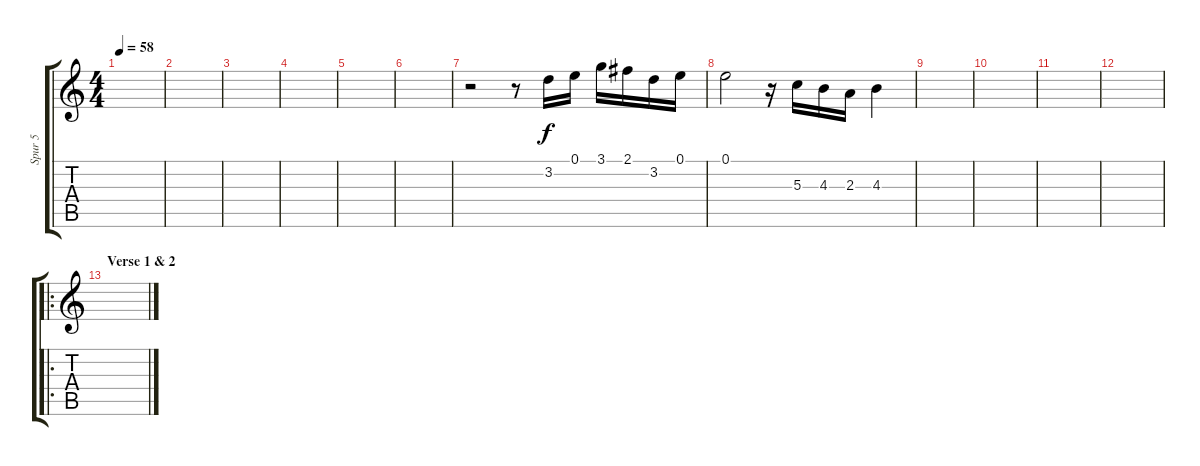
\track ("Spur 5" "Spur 5") {instrument contrabass}
\staff {score tabs}
\tuning (E4 B3 G3 D3 A2 E2) {hide}
\ts (4 4)
\tempo 58
\clef g2
\ks c
|
|
|
|
|
|
r.2 r.8 3.2.16 0.1.16 3.1.16 2.1.16 3.2.16 0.1.16 |
0.1.2 r.16 5.3.16 4.3.16 2.3.16 4.3.4 |
|
|
|
|
\ro
\section ("" "Verse 1 & 2")
